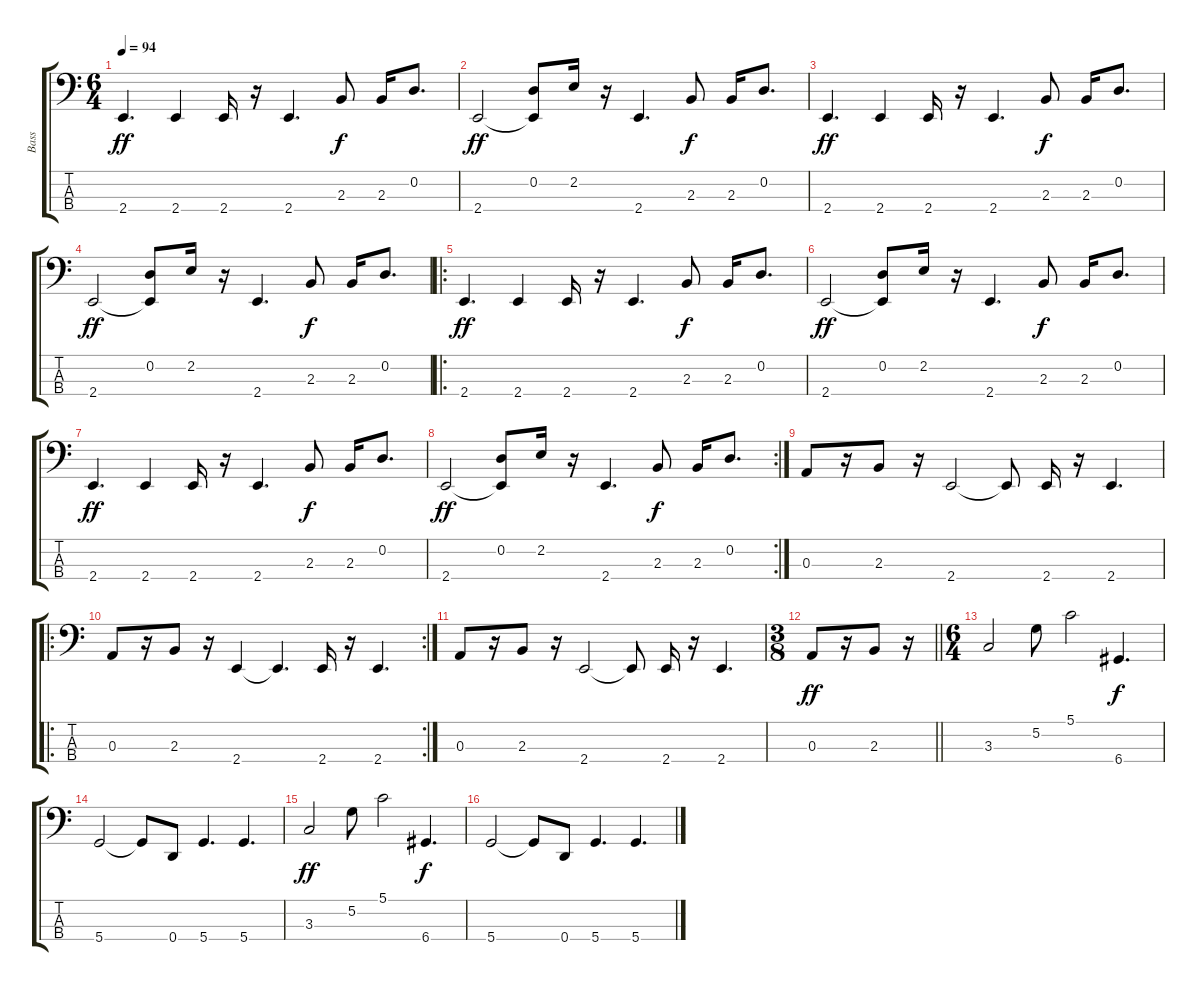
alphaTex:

\track ("Bass" "Bass") {instrument electricbassfinger}
\staff {score tabs}
\tuning (G2 D2 A1 D1) {hide}
\ts (6 4)
\tempo 94
\clef f4
\ks c
2.4.4{d dy ff instrument electricbassfinger} 2.4.4 2.4.16 r.16 2.4.4{d} 2.3.8{dy f} 2.3.16 0.2.8{d} |
2.4.2{dy ff} (0.2 2.4{t}).8 2.2.16 r.16 2.4.4{d} 2.3.8{dy f} 2.3.16 0.2.8{d} |
2.4.4{d dy ff} 2.4.4 2.4.16 r.16 2.4.4{d} 2.3.8{dy f} 2.3.16 0.2.8{d} |
2.4.2{dy ff} (0.2 2.4{t}).8 2.2.16 r.16 2.4.4{d} 2.3.8{dy f} 2.3.16 0.2.8{d} |
\ro
2.4.4{d dy ff} 2.4.4 2.4.16 r.16 2.4.4{d} 2.3.8{dy f} 2.3.16 0.2.8{d} |
2.4.2{dy ff} (0.2 2.4{t}).8 2.2.16 r.16 2.4.4{d} 2.3.8{dy f} 2.3.16 0.2.8{d} |
2.4.4{d dy ff} 2.4.4 2.4.16 r.16 2.4.4{d} 2.3.8{dy f} 2.3.16 0.2.8{d} |
\rc 2
2.4.2{dy ff} (0.2 2.4{t}).8 2.2.16 r.16 2.4.4{d} 2.3.8{dy f} 2.3.16 0.2.8{d} |
0.3.8 r.16 2.3.8 r.16 2.4.2 2.4{t}.8 2.4.16 r.16 2.4.4{d} |
\ro
\rc 2
0.3.8 r.16 2.3.8 r.16 2.4.4 2.4{t}.4{d} 2.4.16 r.16 2.4.4{d} |
0.3.8 r.16 2.3.8 r.16 2.4.2 2.4{t}.8 2.4.16 r.16 2.4.4{d} |
\ts (3 8)
\barLineRight lightlight
0.3.8{dy ff} r.16 2.3.8 r.16 |
\ts (6 4)
3.3.2 5.2.8 5.1.2 6.4.4{d dy f} |
5.4.2 5.4{t}.8 0.4.8 5.4.4{d} 5.4.4{d} |
3.3.2{dy ff} 5.2.8 5.1.2 6.4.4{d dy f} |
5.4.2 5.4{t}.8 0.4.8 5.4.4{d} 5.4.4{d}
